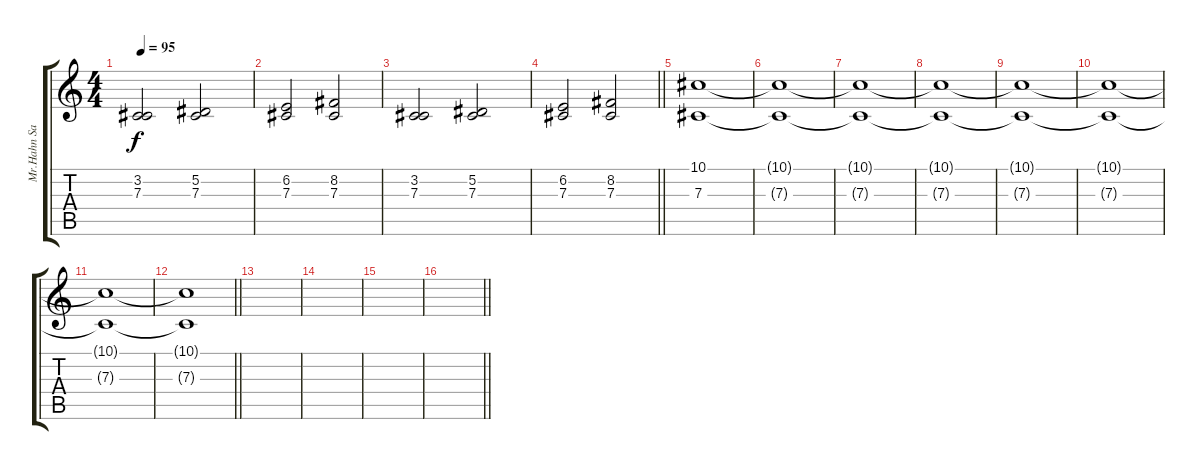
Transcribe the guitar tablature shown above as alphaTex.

\track ("Mr.Hahn Sampler2" "Mr.Hahn Sa") {instrument acousticgrandpiano}
\staff {score tabs}
\tuning (Eb4 Bb3 Gb3 Db3 Ab2 Db2) {hide}
\ts (4 4)
\tempo 95
\clef g2
\ks c
(3.2 7.3).2{dy f} (5.2 7.3).2 |
(6.2 7.3).2 (8.2 7.3).2 |
(3.2 7.3).2 (5.2 7.3).2 |
\barLineRight lightlight
(6.2 7.3).2 (8.2 7.3).2 |
(10.1 7.3).1 |
(10.1{t} 7.3{t}).1 |
(10.1{t} 7.3{t}).1 |
(10.1{t} 7.3{t}).1 |
(10.1{t} 7.3{t}).1 |
(10.1{t} 7.3{t}).1 |
(10.1{t} 7.3{t}).1 |
\barLineRight lightlight
(10.1{t} 7.3{t}).1 |
|
|
|
\barLineRight lightlight
